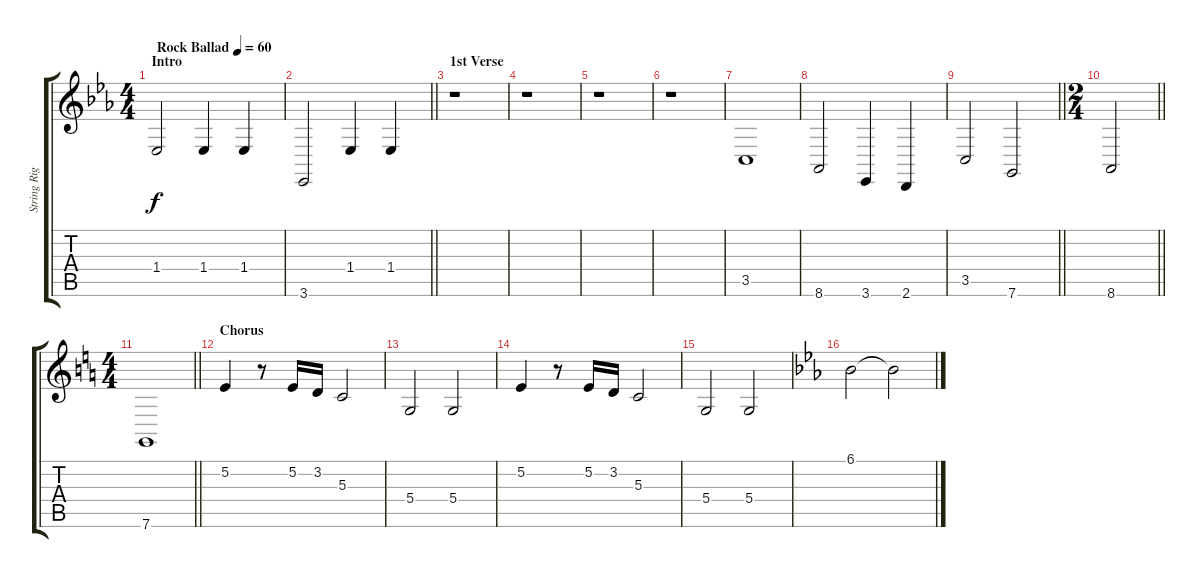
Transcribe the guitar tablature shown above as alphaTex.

\track ("String Right" "String Rig") {instrument synthstrings2}
\staff {score tabs}
\tuning (E4 B3 G3 D3 A2 C2) {hide}
\ts (4 4)
\section ("" "Intro")
\tempo (60 "Rock Ballad")
\clef g2
\ks cminor
1.4.2{dy f instrument synthstrings2} 1.4.4 1.4.4 |
\barLineRight lightlight
3.6.2 1.4.4 1.4.4 |
\section ("" "1st Verse")
r.1 |
r.1 |
r.1 |
r.1 |
3.5.1 |
8.6.2 3.6.4 2.6.4 |
\barLineRight lightlight
3.5.2 7.6.2 |
\ts (2 4)
\barLineRight lightlight
8.6.2 |
\ts (4 4)
\barLineRight lightlight
\ks c
7.6.1 |
\section ("" "Chorus")
5.2.4 r.8 5.2.16 3.2.16 5.3.2 |
5.4.2 5.4.2 |
5.2.4 r.8 5.2.16 3.2.16 5.3.2 |
5.4.2 5.4.2 |
\ks cminor
6.1.2 6.1{t}.2
